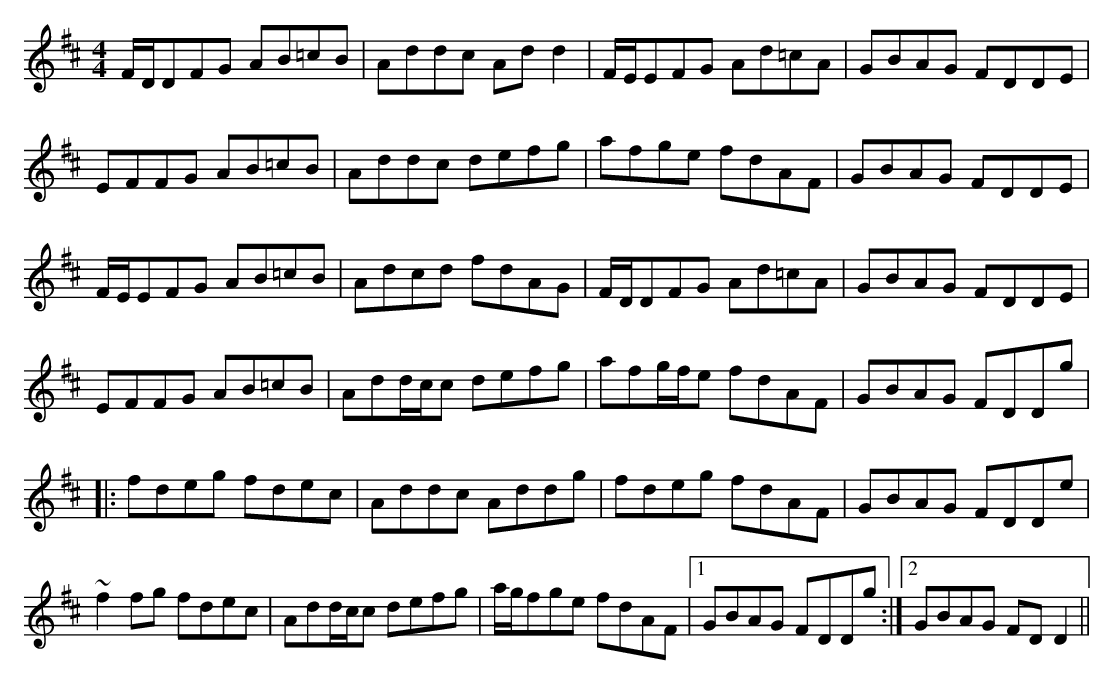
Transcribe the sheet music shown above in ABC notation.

X:1
M:4/4
K:D
F/D/DFG AB=cB|Addc Add2|F/E/EFG Ad=cA|GBAG FDDE|
EFFG AB=cB|Addc defg|afge fdAF|GBAG FDDE|
F/E/EFG AB=cB|Adcd fdAG|F/D/DFG Ad=cA|GBAG FDDE|
EFFG AB=cB|Add/c/c defg|afg/f/e fdAF|GBAG FDDg|
|:fdeg fdec|Addc Addg|fdeg fdAF|GBAG FDDe|
~f2fg fdec|Add/c/c defg|a/g/fge fdAF|1 GBAG FDDg:|2 GBAG FDD2||
